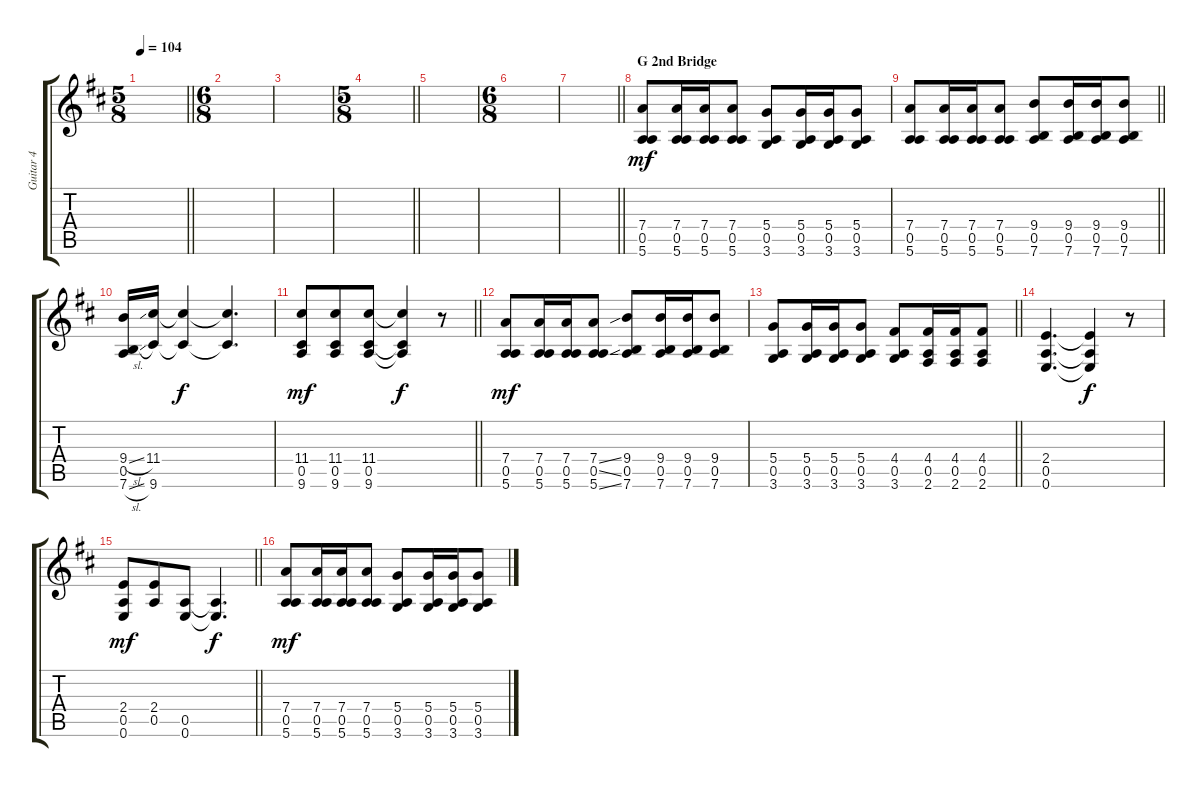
\track ("Guitar 4" "Guitar 4") {instrument acousticguitarsteel}
\staff {score tabs}
\tuning (E4 B3 G3 D3 A2 E2) {hide}
\ts (5 8)
\tempo 104
\clef g2
\barLineRight lightlight
\ks d
|
\ts (6 8)
|
|
\ts (5 8)
\barLineRight lightlight
|
|
\ts (6 8)
|
\barLineRight lightlight
|
\section ("" "G 2nd Bridge")
(7.4 0.5 5.6).8{dy mf} (7.4 0.5 5.6).16 (7.4 0.5 5.6).16 (7.4 0.5 5.6).8 (5.4 0.5 3.6).8 (5.4 0.5 3.6).16 (5.4 0.5 3.6).16 (5.4 0.5 3.6).8 |
\barLineRight lightlight
(7.4 0.5 5.6).8 (7.4 0.5 5.6).16 (7.4 0.5 5.6).16 (7.4 0.5 5.6).8 (9.4 0.5 7.6).8 (9.4 0.5 7.6).16 (9.4 0.5 7.6).16 (9.4 0.5 7.6).8 |
(9.4{sl} 0.5 7.6{sl}).16 (11.4 9.6).16 (11.4{t} 9.6{t}).4{dy f} (11.4{t} 9.6{t}).4{d} |
\barLineRight lightlight
(11.4 0.5 9.6).8{dy mf} (11.4 0.5 9.6).8 (11.4 0.5 9.6).8 (11.4{t} 0.5{t} 9.6{t}).4{dy f} r.8 |
(7.4 0.5 5.6).8{dy mf} (7.4 0.5 5.6).16 (7.4 0.5 5.6).16 (7.4{ss} 0.5{ss} 5.6{ss}).8 (9.4 0.5 7.6).8 (9.4 0.5 7.6).16 (9.4 0.5 7.6).16 (9.4 0.5 7.6).8 |
\barLineRight lightlight
(5.4 0.5 3.6).8 (5.4 0.5 3.6).16 (5.4 0.5 3.6).16 (5.4 0.5 3.6).8 (4.4 0.5 3.6).8 (4.4 0.5 2.6).16 (4.4 0.5 2.6).16 (4.4 0.5 2.6).8 |
(2.4 0.5 0.6).4{d} (2.4{t} 0.5{t} 0.6{t}).4{dy f} r.8 |
\barLineRight lightlight
(2.4 0.5 0.6).8{dy mf} (2.4 0.5).8 (0.5 0.6).8 (0.5{t} 0.6{t}).4{d dy f} |
(7.4 0.5 5.6).8{dy mf} (7.4 0.5 5.6).16 (7.4 0.5 5.6).16 (7.4 0.5 5.6).8 (5.4 0.5 3.6).8 (5.4 0.5 3.6).16 (5.4 0.5 3.6).16 (5.4 0.5 3.6).8
